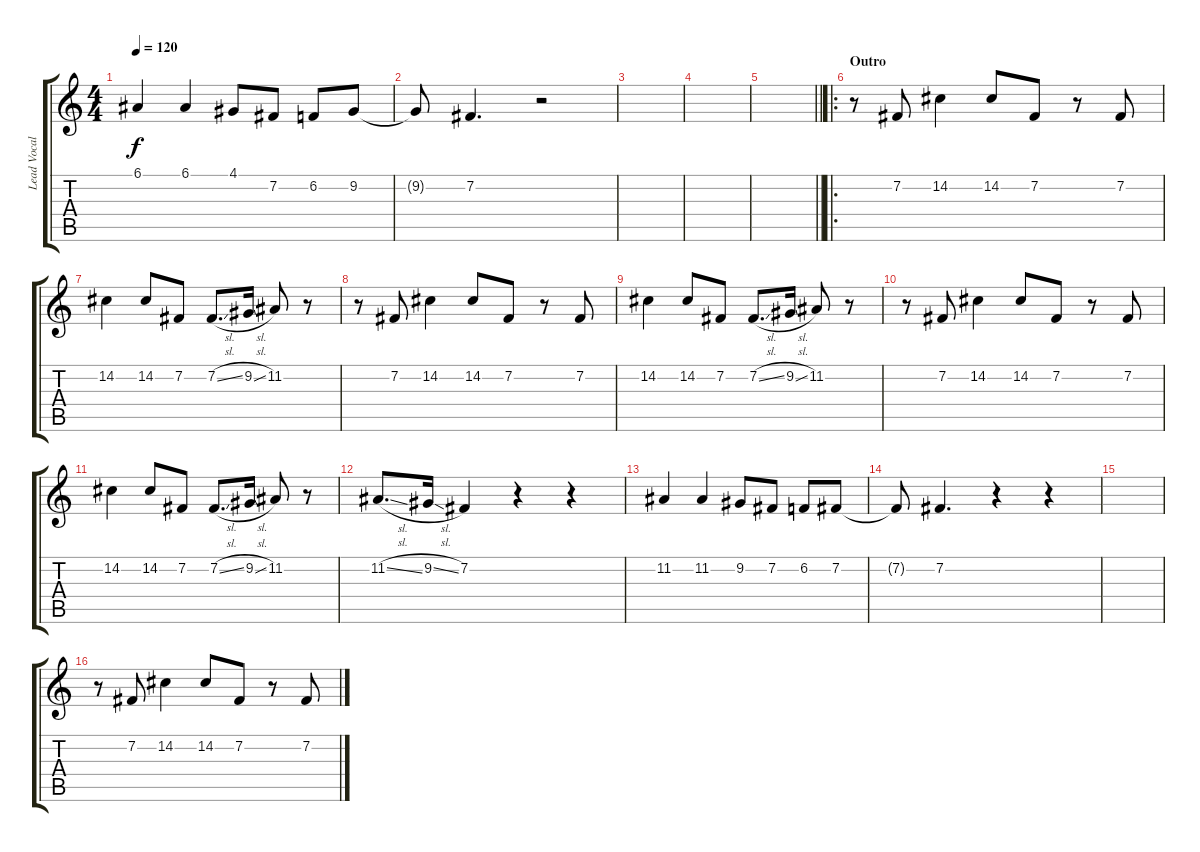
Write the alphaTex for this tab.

\track ("Lead Vocal" "Lead Vocal") {instrument sopranosax}
\staff {score tabs}
\tuning (E4 B3 G3 D3 A2 E2) {hide}
\ts (4 4)
\tempo 120
\clef g2
\ks c
6.1.4{dy f} 6.1.4 4.1.8 7.2.8 6.2.8 9.2.8 |
9.2{t}.8 7.2.4{d} r.2 |
|
|
\barLineRight lightlight
|
\ro
\section ("" "Outro")
r.8 7.2.8 14.2.4 14.2.8 7.2.8 r.8 7.2.8 |
14.2.4 14.2.8 7.2.8 7.2{sl}.8{d} 9.2{sl}.16 11.2.8 r.8 |
r.8 7.2.8 14.2.4 14.2.8 7.2.8 r.8 7.2.8 |
14.2.4 14.2.8 7.2.8 7.2{sl}.8{d} 9.2{sl}.16 11.2.8 r.8 |
r.8 7.2.8 14.2.4 14.2.8 7.2.8 r.8 7.2.8 |
14.2.4 14.2.8 7.2.8 7.2{sl}.8{d} 9.2{sl}.16 11.2.8 r.8 |
11.2{sl}.8{d} 9.2{sl}.16 7.2.4 r.4 r.4 |
11.2.4 11.2.4 9.2.8 7.2.8 6.2.8 7.2.8 |
7.2{t}.8 7.2.4{d} r.4 r.4 |
|
r.8 7.2.8 14.2.4 14.2.8 7.2.8 r.8 7.2.8
